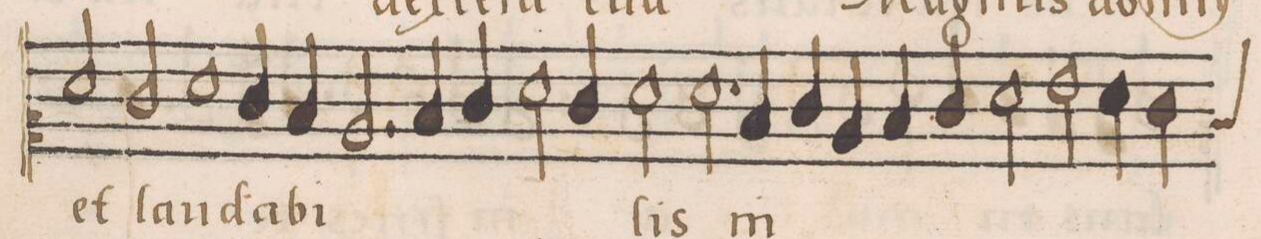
**kern	**text
*I"CANTVS	*
*clefC2	*
*k[]	*
*met(C)	*
*M2/1	*
2f/	et
=60-	=60-
2e/	lau-
1f\	-da-
4e/	-bi-
4d/	.
=61-	=61-
2.c/	.
4d/	.
4e/	.
2f\	.
4e/	.
=62-	=62-
2f\	-lis
2.f\	ni-
4d/	.
4e/	.
4c/	.
=63-	=63-
4d/	.
4e/	.
2f\	.
2g\	.
4f\	.
*custos:d	*
4e\	.
=64-	=64-
*-	*-
